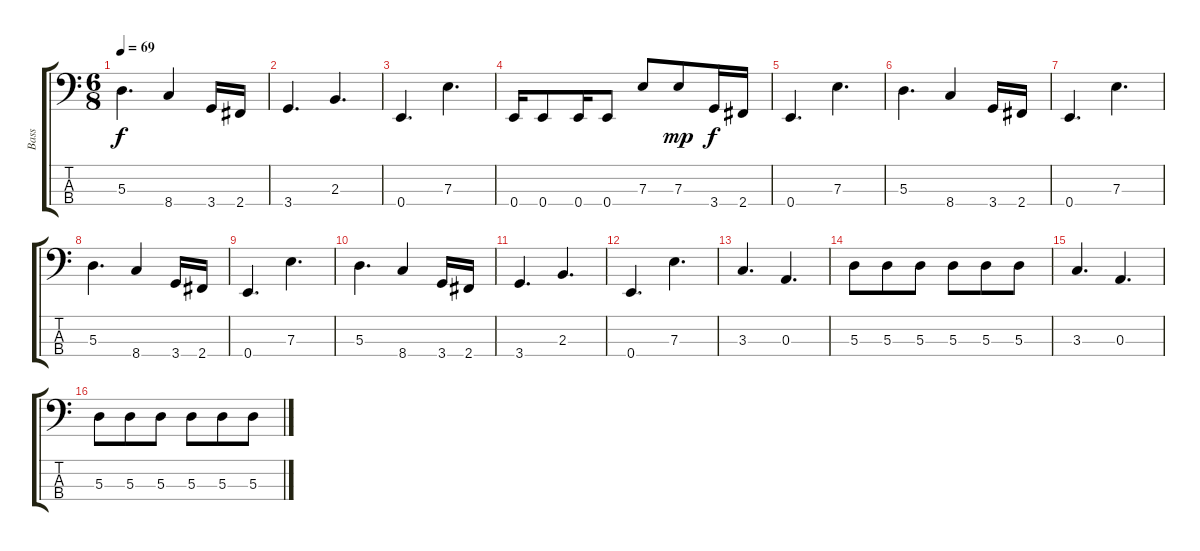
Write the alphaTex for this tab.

\track ("Bass" "Bass") {instrument electricbassfinger}
\staff {score tabs}
\tuning (G2 D2 A1 E1) {hide}
\ts (6 8)
\tempo 69
\clef f4
\ks c
5.3.4{d dy f} 8.4.4 3.4.16 2.4.16 |
3.4.4{d} 2.3.4{d} |
0.4.4{d} 7.3.4{d} |
0.4.16 0.4.8 0.4.16 0.4.8 7.3.8 7.3.8{dy mp} 3.4.16{dy f} 2.4.16 |
0.4.4{d} 7.3.4{d} |
5.3.4{d} 8.4.4 3.4.16 2.4.16 |
0.4.4{d} 7.3.4{d} |
5.3.4{d} 8.4.4 3.4.16 2.4.16 |
0.4.4{d} 7.3.4{d} |
5.3.4{d} 8.4.4 3.4.16 2.4.16 |
3.4.4{d} 2.3.4{d} |
0.4.4{d} 7.3.4{d} |
3.3.4{d} 0.3.4{d} |
5.3.8 5.3.8 5.3.8 5.3.8 5.3.8 5.3.8 |
3.3.4{d} 0.3.4{d} |
5.3.8 5.3.8 5.3.8 5.3.8 5.3.8 5.3.8
